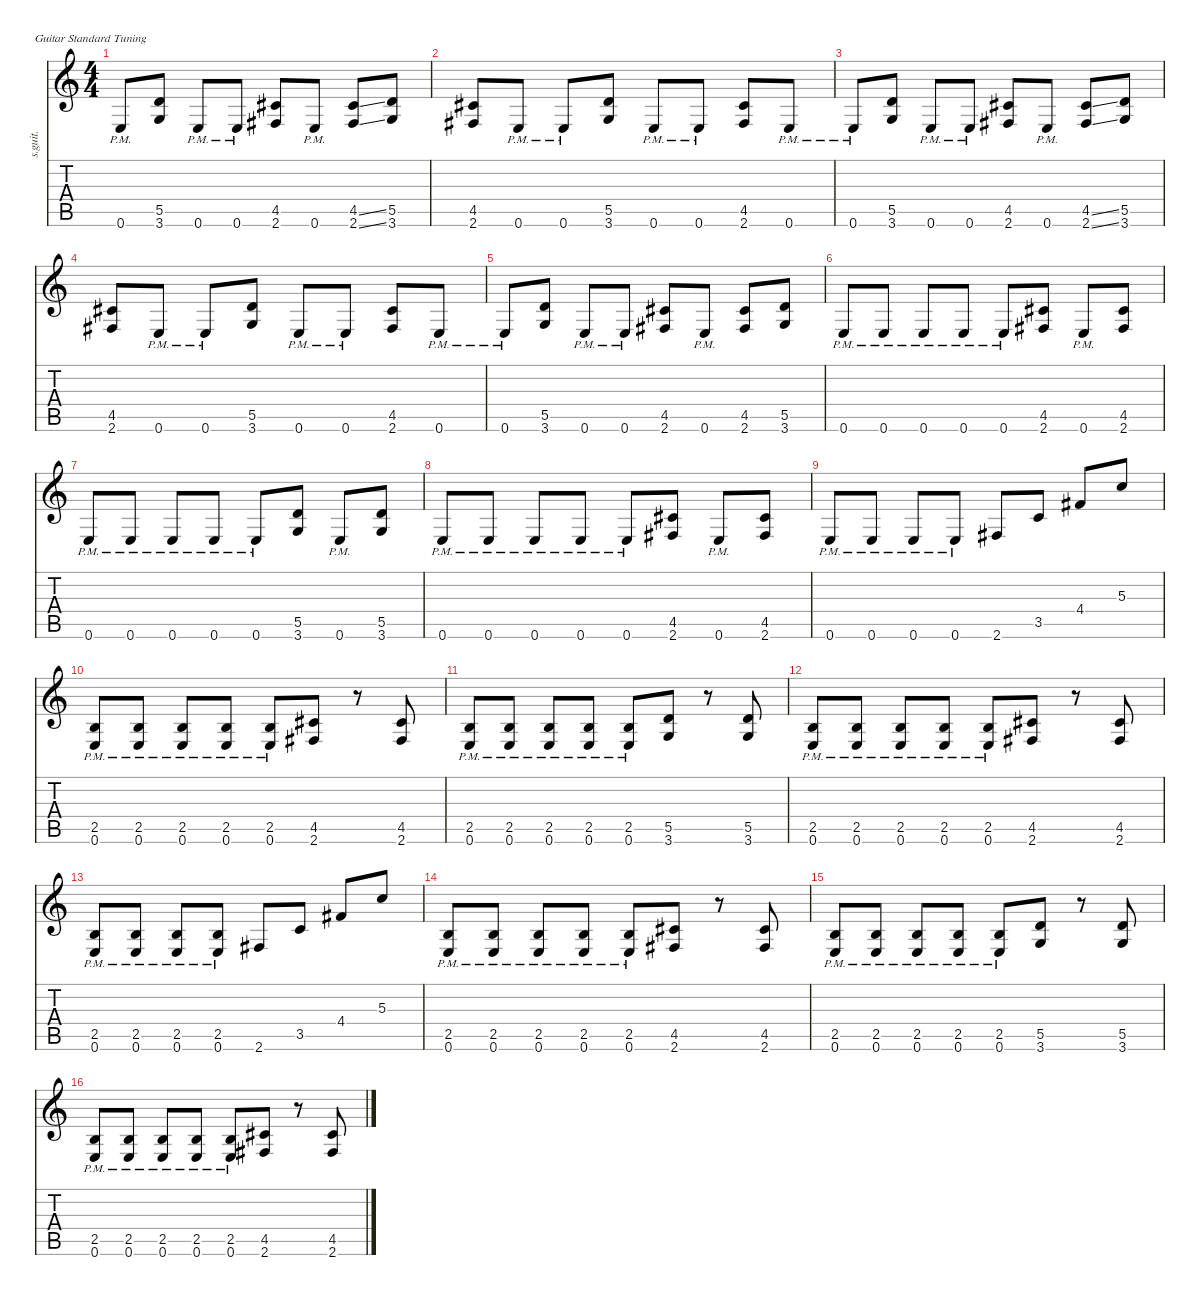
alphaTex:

\defaultSystemsLayout 4
\hideDynamics
\bracketExtendMode nobrackets
\track ("" "s.guit.") {instrument distortionguitar}
\staff {score tabs}
\tuning (E4 B3 G3 D3 A2 E2)
\ts (4 4)
\tempo (153 hide)
\clef g2
\ks c
0.6{pm}.8{dy f} (5.5 3.6).8 0.6{pm}.8 0.6{pm}.8 (4.5{acc #} 2.6{acc #}).8 0.6{pm}.8 (4.5{ss acc #} 2.6{ss acc #}).8 (5.5 3.6).8 |
(4.5{acc #} 2.6{acc #}).8 0.6{pm}.8 0.6{pm}.8 (5.5 3.6).8 0.6{pm}.8 0.6{pm}.8 (4.5{acc #} 2.6{acc #}).8 0.6{pm}.8 |
0.6{pm}.8 (5.5 3.6).8 0.6{pm}.8 0.6{pm}.8 (4.5{acc #} 2.6{acc #}).8 0.6{pm}.8 (4.5{ss acc #} 2.6{ss acc #}).8 (5.5 3.6).8 |
(4.5{acc #} 2.6{acc #}).8 0.6{pm}.8 0.6{pm}.8 (5.5 3.6).8 0.6{pm}.8 0.6{pm}.8 (4.5{acc #} 2.6{acc #}).8 0.6{pm}.8 |
0.6{pm}.8 (5.5 3.6).8 0.6{pm}.8 0.6{pm}.8 (4.5{acc #} 2.6{acc #}).8 0.6{pm}.8 (4.5{acc #} 2.6{acc #}).8 (5.5 3.6).8 |
0.6{pm}.8 0.6{pm}.8 0.6{pm}.8 0.6{pm}.8 0.6{pm}.8 (4.5{acc #} 2.6{acc #}).8 0.6{pm}.8 (4.5{acc #} 2.6{acc #}).8 |
0.6{pm}.8 0.6{pm}.8 0.6{pm}.8 0.6{pm}.8 0.6{pm}.8 (5.5 3.6).8 0.6{pm}.8 (5.5 3.6).8 |
0.6{pm}.8 0.6{pm}.8 0.6{pm}.8 0.6{pm}.8 0.6{pm}.8 (4.5{acc #} 2.6{acc #}).8 0.6{pm}.8 (4.5{acc #} 2.6{acc #}).8 |
0.6{pm}.8 0.6{pm}.8 0.6{pm}.8 0.6{pm}.8 2.6{acc #}.8 3.5.8 4.4{acc #}.8 5.3.8 |
(2.5{pm} 0.6{pm}).8 (2.5{pm} 0.6{pm}).8 (2.5{pm} 0.6{pm}).8 (2.5{pm} 0.6{pm}).8 (2.5{pm} 0.6{pm}).8 (4.5{acc #} 2.6{acc #}).8 r.8 (4.5{acc #} 2.6{acc #}).8 |
(2.5{pm} 0.6{pm}).8 (2.5{pm} 0.6{pm}).8 (2.5{pm} 0.6{pm}).8 (2.5{pm} 0.6{pm}).8 (2.5{pm} 0.6{pm}).8 (5.5 3.6).8 r.8 (5.5 3.6).8 |
(2.5{pm} 0.6{pm}).8 (2.5{pm} 0.6{pm}).8 (2.5{pm} 0.6{pm}).8 (2.5{pm} 0.6{pm}).8 (2.5{pm} 0.6{pm}).8 (4.5{acc #} 2.6{acc #}).8 r.8 (4.5{acc #} 2.6{acc #}).8 |
(2.5{pm} 0.6{pm}).8 (2.5{pm} 0.6{pm}).8 (2.5{pm} 0.6{pm}).8 (2.5{pm} 0.6{pm}).8 2.6{acc #}.8 3.5.8 4.4{acc #}.8 5.3.8 |
(2.5{pm} 0.6{pm}).8 (2.5{pm} 0.6{pm}).8 (2.5{pm} 0.6{pm}).8 (2.5{pm} 0.6{pm}).8 (2.5{pm} 0.6{pm}).8 (4.5{acc #} 2.6{acc #}).8 r.8 (4.5{acc #} 2.6{acc #}).8 |
(2.5{pm} 0.6{pm}).8 (2.5{pm} 0.6{pm}).8 (2.5{pm} 0.6{pm}).8 (2.5{pm} 0.6{pm}).8 (2.5{pm} 0.6{pm}).8 (5.5 3.6).8 r.8 (5.5 3.6).8 |
(2.5{pm} 0.6{pm}).8 (2.5{pm} 0.6{pm}).8 (2.5{pm} 0.6{pm}).8 (2.5{pm} 0.6{pm}).8 (2.5{pm} 0.6{pm}).8 (4.5{acc #} 2.6{acc #}).8 r.8 (4.5{acc #} 2.6{acc #}).8
